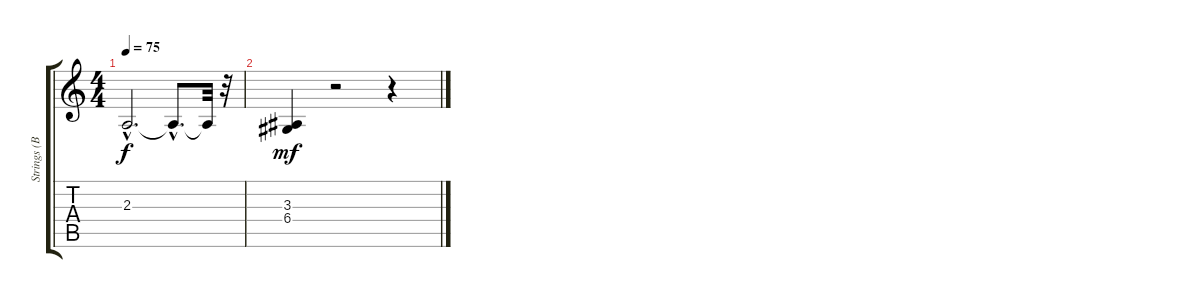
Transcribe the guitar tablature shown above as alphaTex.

\track ("Strings (BB)" "Strings (B") {instrument pad2warm}
\staff {score tabs}
\tuning (E4 B3 G3 D3 A2 E2) {hide}
\ts (4 4)
\tempo 75
\clef g2
\ks c
2.3{hac}.2{d dy f} 2.3{hac t}.8{d} 2.3{t}.32 r.32 |
(3.3 6.4).4{dy mf} r.2 r.4
